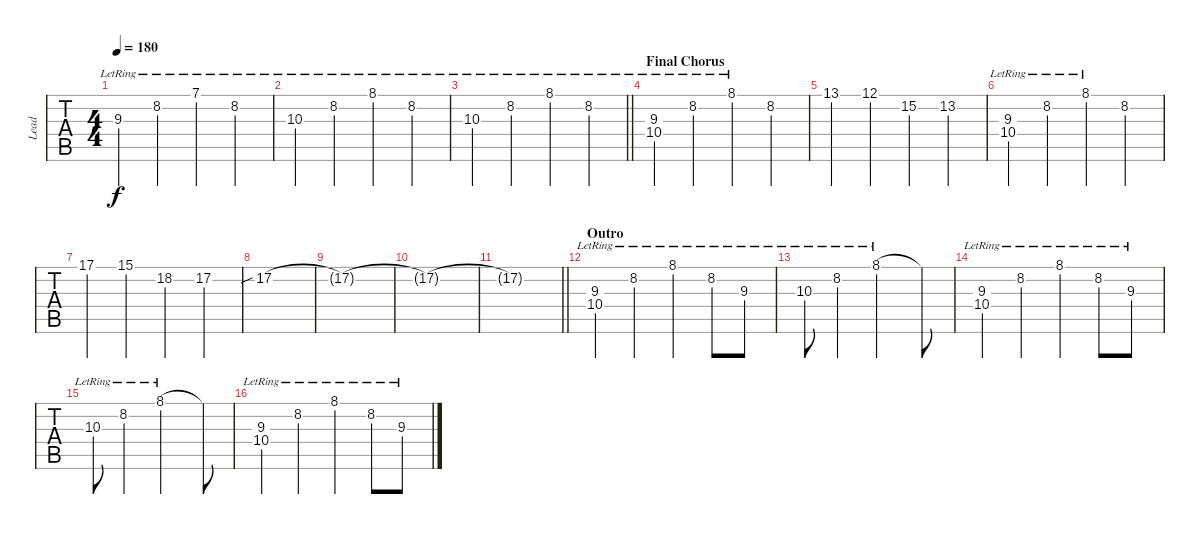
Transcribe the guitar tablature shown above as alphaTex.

\track ("Lead" "Lead") {instrument overdrivenguitar}
\staff {tabs}
\tuning (E4 B3 G3 D3 A2 E2) {hide}
\ts (4 4)
\tempo 180
\clef g2
\ks c
9.3{lr}.4{dy f} 8.2{lr}.4 7.1{lr}.4 8.2{lr}.4 |
10.3{lr}.4 8.2{lr}.4 8.1{lr}.4 8.2{lr}.4 |
\barLineRight lightlight
10.3{lr}.4 8.2{lr}.4 8.1{lr}.4 8.2{lr}.4 |
\section ("" "Final Chorus")
(9.3{lr} 10.4{lr}).4 8.2{lr}.4 8.1{lr}.4 8.2.4 |
13.1.4 12.1.4 15.2.4 13.2.4 |
(9.3{lr} 10.4{lr}).4 8.2{lr}.4 8.1{lr}.4 8.2.4 |
17.1.4 15.1.4 18.2.4 17.2.4 |
17.2{sib}.1 |
17.2{t}.1 |
17.2{t}.1 |
\barLineRight lightlight
17.2{t}.1 |
\section ("" "Outro")
(9.3{lr} 10.4{lr}).4 8.2{lr}.4 8.1{lr}.4 8.2{lr}.8 9.3{lr}.8 |
10.3{lr}.8 8.2{lr}.4 8.1{lr}.2 8.1{t}.8 |
(9.3{lr} 10.4{lr}).4 8.2{lr}.4 8.1{lr}.4 8.2{lr}.8 9.3{lr}.8 |
10.3{lr}.8 8.2{lr}.4 8.1{lr}.2 8.1{t}.8 |
(9.3{lr} 10.4{lr}).4 8.2{lr}.4 8.1{lr}.4 8.2{lr}.8 9.3{lr}.8
